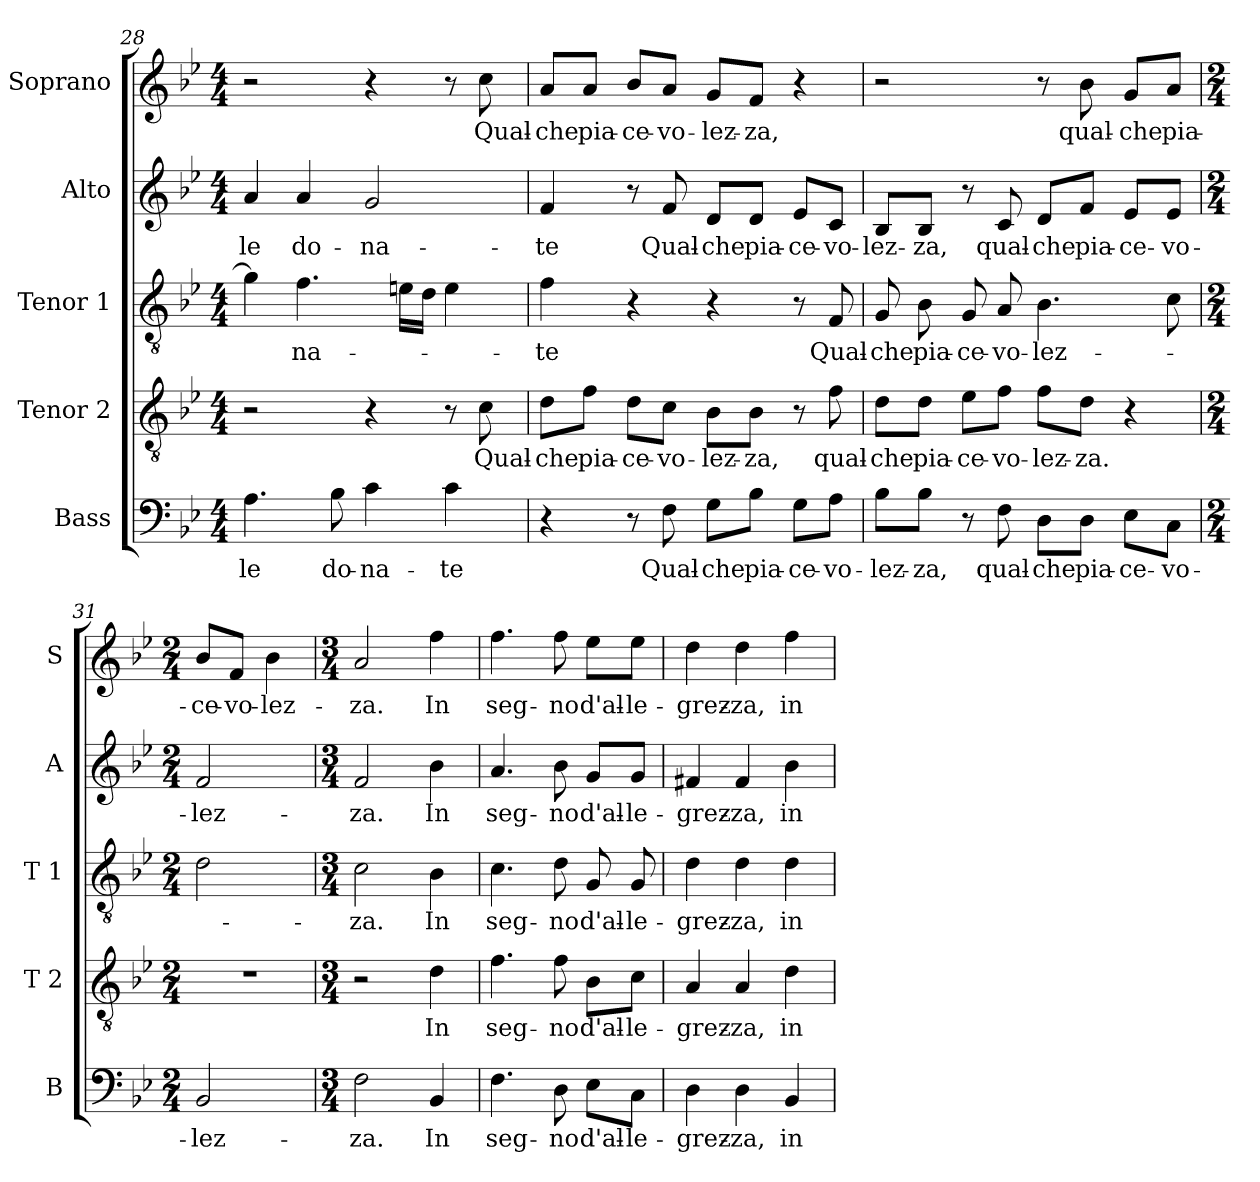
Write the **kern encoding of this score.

**kern	**text	**kern	**text	**kern	**text	**kern	**text	**kern	**text
*part5	*part5	*part4	*part4	*part3	*part3	*part2	*part2	*part1	*part1
*staff5	*staff5	*staff4	*staff4	*staff3	*staff3	*staff2	*staff2	*staff1	*staff1
*I"Bass	*	*I"Tenor 2	*	*I"Tenor 1	*	*I"Alto	*	*I"Soprano	*
*I'B	*	*I'T 2	*	*I'T 1	*	*I'A	*	*I'S	*
*clefF4	*	*clefGv2	*	*clefGv2	*	*clefG2	*	*clefG2	*
*k[b-e-]	*	*k[b-e-]	*	*k[b-e-]	*	*k[b-e-]	*	*k[b-e-]	*
*B-:	*	*B-:	*	*B-:	*	*B-:	*	*B-:	*
*M4/4	*	*M4/4	*	*M4/4	*	*M4/4	*	*M4/4	*
=28	=28	=28	=28	=28	=28	=28	=28	=28	=28
!	!LO:LY:b	!	!	!	!	!	!LO:LY:b	!	!
4.A\	le	2r	.	4g\]	.	4a/	le	2r	.
!	!	!	!	!	!LO:LY:b	!	!LO:LY:b	!	!
.	.	.	.	4.f\	-na-	4a/	do-	.	.
!	!LO:LY:b	!	!	!	!	!	!	!	!
8B-\	do-	.	.	.	.	.	.	.	.
!	!LO:LY:b	!	!	!	!	!	!LO:LY:b	!	!
4c\	-na-	4r	.	.	.	2g/	-na-	4r	.
.	.	.	.	16en\LL	.	.	.	.	.
.	.	.	.	16d\JJ	.	.	.	.	.
!	!LO:LY:b	!	!	!	!	!	!	!	!
4c\	-te	8r	.	4e\	.	.	.	8r	.
!	!	!	!LO:LY:b	!	!	!	!	!	!LO:LY:b
.	.	8c\	Qual-	.	.	.	.	8cc\	Qual-
=29	=29	=29	=29	=29	=29	=29	=29	=29	=29
!	!	!	!LO:LY:b	!	!LO:LY:b	!	!LO:LY:b	!	!LO:LY:b
4r	.	8d\L	-che	4f\	-te	4f/	-te	8a/L	-che
!	!	!	!LO:LY:b	!	!	!	!	!	!LO:LY:b
.	.	8f\J	pia-	.	.	.	.	8a/J	pia-
!	!	!	!LO:LY:b	!	!	!	!	!	!LO:LY:b
8r	.	8d\L	-ce-	4r	.	8r	.	8b-/L	-ce-
!	!LO:LY:b	!	!LO:LY:b	!	!	!	!LO:LY:b	!	!LO:LY:b
8F\	Qual-	8c\J	-vo-	.	.	8f/	Qual-	8a/J	-vo-
!	!LO:LY:b	!	!LO:LY:b	!	!	!	!LO:LY:b	!	!LO:LY:b
8G\L	-che	8B-\L	-lez-	4r	.	8d/L	-che	8g/L	-lez-
!	!LO:LY:b	!	!LO:LY:b	!	!	!	!LO:LY:b	!	!LO:LY:b
8B-\J	pia-	8B-\J	-za,	.	.	8d/J	pia-	8f/J	-za,
!	!LO:LY:b	!	!	!	!	!	!LO:LY:b	!	!
8G\L	-ce-	8r	.	8r	.	8e-/L	-ce-	4r	.
!	!LO:LY:b	!	!LO:LY:b	!	!LO:LY:b	!	!LO:LY:b	!	!
8A\J	-vo-	8f\	qual-	8F/	Qual-	8c/J	-vo-	.	.
=30	=30	=30	=30	=30	=30	=30	=30	=30	=30
!	!LO:LY:b	!	!LO:LY:b	!	!LO:LY:b	!	!LO:LY:b	!	!
8B-\L	-lez-	8d\L	-che	8G/	-che	8B-/L	-lez-	2r	.
!	!LO:LY:b	!	!LO:LY:b	!	!LO:LY:b	!	!LO:LY:b	!	!
8B-\J	-za,	8d\J	pia-	8B-\	pia-	8B-/J	-za,	.	.
!	!	!	!LO:LY:b	!	!LO:LY:b	!	!	!	!
8r	.	8e-\L	-ce-	8G/	-ce-	8r	.	.	.
!	!LO:LY:b	!	!LO:LY:b	!	!LO:LY:b	!	!LO:LY:b	!	!
8F\	qual-	8f\J	-vo-	8A/	-vo-	8c/	qual-	.	.
!	!LO:LY:b	!	!LO:LY:b	!	!LO:LY:b	!	!LO:LY:b	!	!
8D\L	-che	8f\L	-lez-	4.B-\	-lez-	8d/L	-che	8r	.
!	!LO:LY:b	!	!LO:LY:b	!	!	!	!LO:LY:b	!	!LO:LY:b
8D\J	pia-	8d\J	-za.	.	.	8f/J	pia-	8b-\	qual-
!	!LO:LY:b	!	!	!	!	!	!LO:LY:b	!	!LO:LY:b
8E-\L	-ce-	4r	.	.	.	8e-/L	-ce-	8g/L	-che
!	!LO:LY:b	!	!	!	!	!	!LO:LY:b	!	!LO:LY:b
8C\J	-vo-	.	.	8c\	.	8e-/J	-vo-	8a/J	pia-
=31	=31	=31	=31	=31	=31	=31	=31	=31	=31
*M2/4	*	*M2/4	*	*M2/4	*	*M2/4	*	*M2/4	*
!	!LO:LY:b	!	!	!	!	!	!LO:LY:b	!	!LO:LY:b
2BB-/	-lez-	2r	.	2d\	.	2f/	-lez-	8b-/L	-ce-
!	!	!	!	!	!	!	!	!	!LO:LY:b
.	.	.	.	.	.	.	.	8f/J	-vo-
!	!	!	!	!	!	!	!	!	!LO:LY:b
.	.	.	.	.	.	.	.	4b-\	-lez-
!!LO:PB:g=z
=32	=32	=32	=32	=32	=32	=32	=32	=32	=32
*M3/4	*	*M3/4	*	*M3/4	*	*M3/4	*	*M3/4	*
!	!LO:LY:b	!	!	!	!LO:LY:b	!	!LO:LY:b	!	!LO:LY:b
2F\	-za.	2r	.	2c\	-za.	2f/	-za.	2a/	-za.
!	!LO:LY:b	!	!LO:LY:b	!	!LO:LY:b	!	!LO:LY:b	!	!LO:LY:b
4BB-/	In	4d\	In	4B-\	In	4b-\	In	4ff\	In
=33	=33	=33	=33	=33	=33	=33	=33	=33	=33
!	!LO:LY:b	!	!LO:LY:b	!	!LO:LY:b	!	!LO:LY:b	!	!LO:LY:b
4.F\	seg-	4.f\	seg-	4.c\	seg-	4.a/	seg-	4.ff\	seg-
!	!LO:LY:b	!	!LO:LY:b	!	!LO:LY:b	!	!LO:LY:b	!	!LO:LY:b
8D\	-no	8f\	-no	8d\	-no	8b-\	-no	8ff\	-no
!	!LO:LY:b	!	!LO:LY:b	!	!LO:LY:b	!	!LO:LY:b	!	!LO:LY:b
8E-\L	d'al-	8B-\L	d'al-	8G/	d'al-	8g/L	d'al-	8ee-\L	d'al-
!	!LO:LY:b	!	!LO:LY:b	!	!LO:LY:b	!	!LO:LY:b	!	!LO:LY:b
8C\J	-le-	8c\J	-le-	8G/	-le-	8g/J	-le-	8ee-\J	-le-
=34	=34	=34	=34	=34	=34	=34	=34	=34	=34
!	!LO:LY:b	!	!LO:LY:b	!	!LO:LY:b	!	!LO:LY:b	!	!LO:LY:b
4D\	-grez-	4A/	-grez-	4d\	-grez-	4f#X/	-grez-	4dd\	-grez-
!	!LO:LY:b	!	!LO:LY:b	!	!LO:LY:b	!	!LO:LY:b	!	!LO:LY:b
4D\	-za,	4A/	-za,	4d\	-za,	4f#/	-za,	4dd\	-za,
!	!LO:LY:b	!	!LO:LY:b	!	!LO:LY:b	!	!LO:LY:b	!	!LO:LY:b
4BB-/	in	4d\	in	4d\	in	4b-\	in	4ff\	in
=	=	=	=	=	=	=	=	=	=
*-	*-	*-	*-	*-	*-	*-	*-	*-	*-
